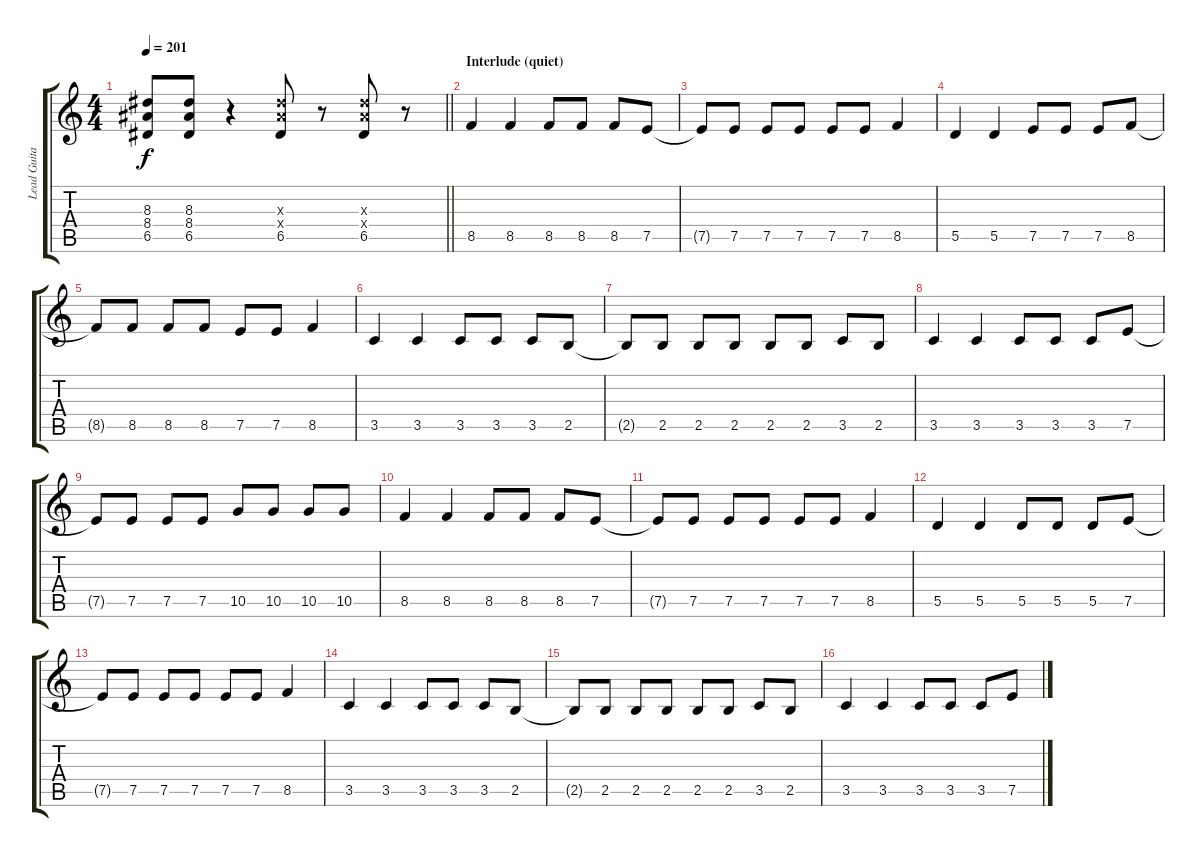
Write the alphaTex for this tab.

\track ("Lead Guitar" "Lead Guita") {instrument electricguitarclean}
\staff {score tabs}
\tuning (E4 B3 G3 D3 A2 E2) {hide}
\ts (4 4)
\tempo 201
\clef g2
\barLineRight lightlight
\ks c
(8.3 8.4 6.5).8{dy f} (8.3 8.4 6.5).8 r.4 (8.3{x} 8.4{x} 6.5).8 r.8 (8.3{x} 8.4{x} 6.5).8 r.8 |
\section ("" "Interlude (quiet)")
8.5.4{instrument electricguitarclean} 8.5.4 8.5.8 8.5.8 8.5.8 7.5.8 |
7.5{t}.8 7.5.8 7.5.8 7.5.8 7.5.8 7.5.8 8.5.4 |
5.5.4 5.5.4 7.5.8 7.5.8 7.5.8 8.5.8 |
8.5{t}.8 8.5.8 8.5.8 8.5.8 7.5.8 7.5.8 8.5.4 |
3.5.4 3.5.4 3.5.8 3.5.8 3.5.8 2.5.8 |
2.5{t}.8 2.5.8 2.5.8 2.5.8 2.5.8 2.5.8 3.5.8 2.5.8 |
3.5.4 3.5.4 3.5.8 3.5.8 3.5.8 7.5.8 |
7.5{t}.8 7.5.8 7.5.8 7.5.8 10.5.8 10.5.8 10.5.8 10.5.8 |
8.5.4 8.5.4 8.5.8 8.5.8 8.5.8 7.5.8 |
7.5{t}.8 7.5.8 7.5.8 7.5.8 7.5.8 7.5.8 8.5.4 |
5.5.4 5.5.4 5.5.8 5.5.8 5.5.8 7.5.8 |
7.5{t}.8 7.5.8 7.5.8 7.5.8 7.5.8 7.5.8 8.5.4 |
3.5.4 3.5.4 3.5.8 3.5.8 3.5.8 2.5.8 |
2.5{t}.8 2.5.8 2.5.8 2.5.8 2.5.8 2.5.8 3.5.8 2.5.8 |
3.5.4 3.5.4 3.5.8 3.5.8 3.5.8 7.5.8
